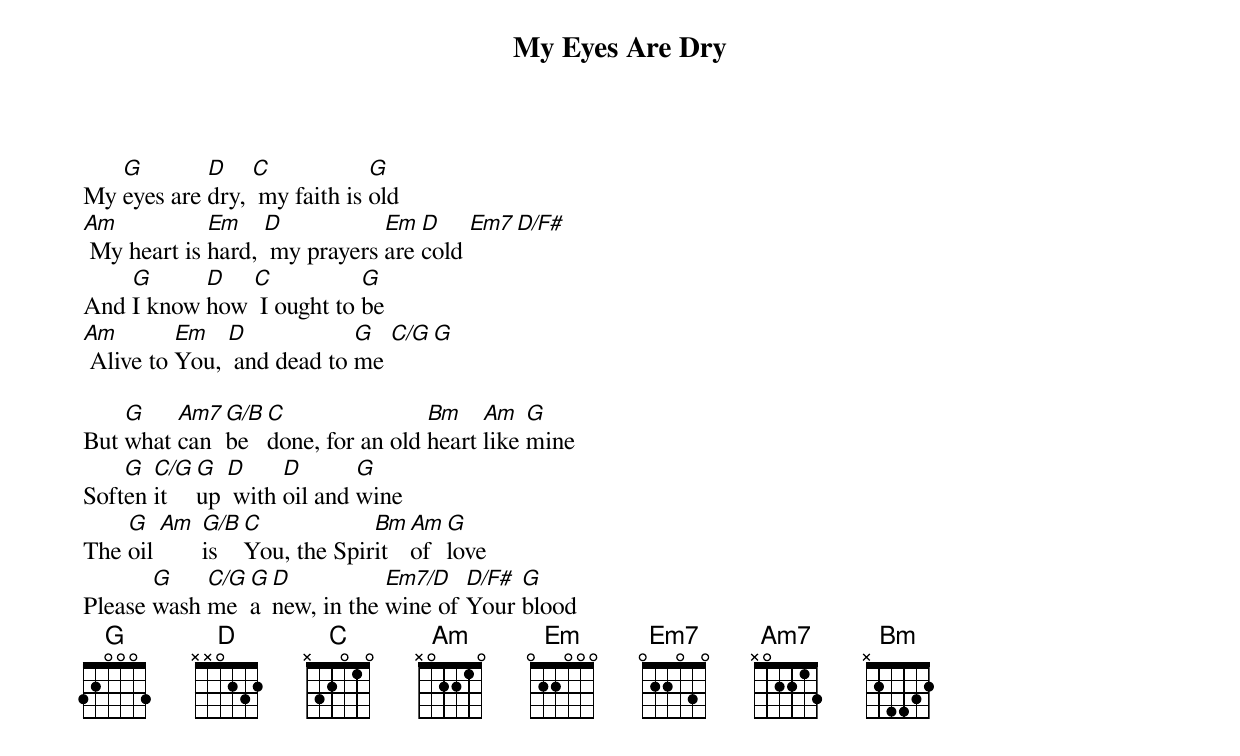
{title: My Eyes Are Dry}
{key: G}
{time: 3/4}
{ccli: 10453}
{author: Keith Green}
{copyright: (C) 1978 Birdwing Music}

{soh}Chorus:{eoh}
My [G]eyes are [D]dry, [C] my faith is [G]old
[Am] My heart is [Em]hard, [D] my prayers [Em]are [D]cold [Em7][D/F#]
And [G]I know [D]how [C] I ought to [G]be
[Am] Alive to [Em]You, [D] and dead to [G]me [C/G][G]

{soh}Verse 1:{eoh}
But [G]what [Am7]can [G/B]be [C]done, for an old [Bm]heart [Am]like [G]mine
Soft[G]en [C/G]it [G]up [D] with [D]oil and [G]wine
The [G]oil [Am] [G/B]is [C]You, the Spir[Bm]it [Am]of [G]love
Please [G]wash [C/G]me [G]a[D]new, in the [Em7/D]wine of [D/F#]Your [G]blood
